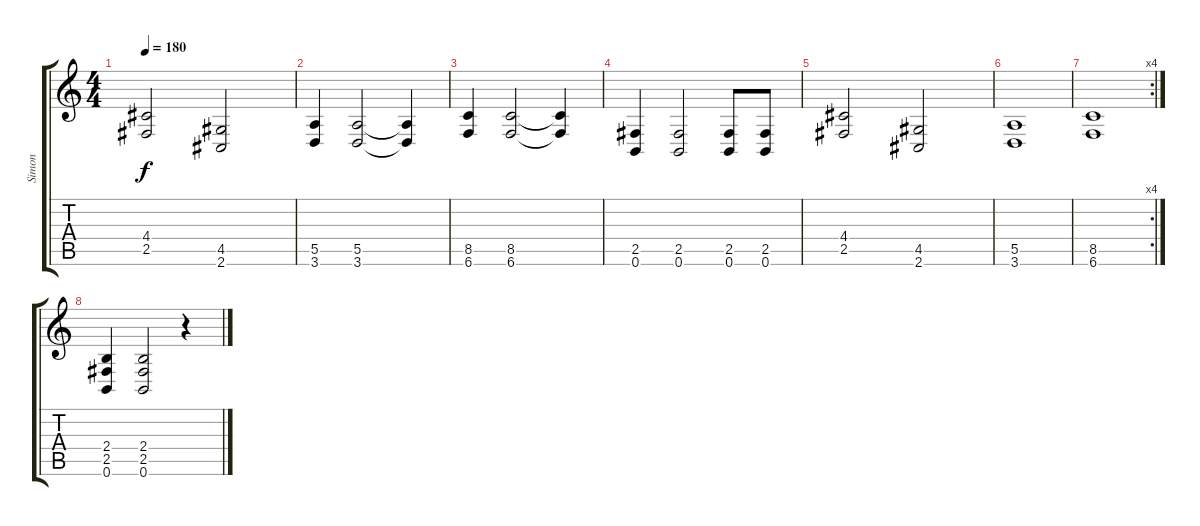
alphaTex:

\track ("Simon" "Simon") {instrument distortionguitar}
\staff {score tabs}
\tuning (B3 Gb3 D3 A2 E2 B1) {hide}
\ts (4 4)
\tempo 180
\clef g2
\ks c
(4.4 2.5).2{dy f} (4.5 2.6).2 |
(5.5 3.6).4 (5.5 3.6).2 (5.5{t} 3.6{t}).4 |
(8.5 6.6).4 (8.5 6.6).2 (8.5{t} 6.6{t}).4 |
(2.5 0.6).4 (2.5 0.6).2 (2.5 0.6).8 (2.5 0.6).8 |
(4.4 2.5).2 (4.5 2.6).2 |
(5.5 3.6).1 |
\rc 4
(8.5 6.6).1 |
(2.4 2.5 0.6).4 (2.4 2.5 0.6).2 r.4
